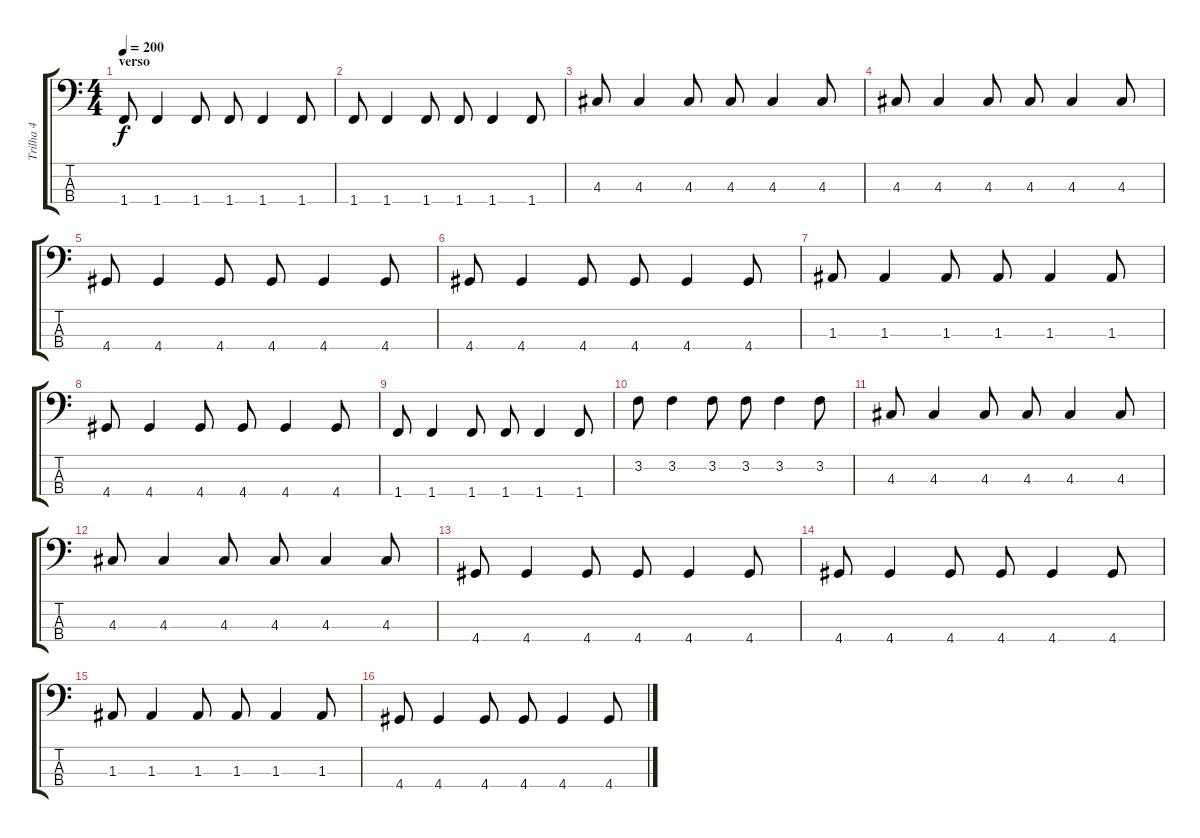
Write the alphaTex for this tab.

\track ("Trilha 4" "Trilha 4") {instrument electricbasspick}
\staff {score tabs}
\tuning (G2 D2 A1 E1) {hide}
\ts (4 4)
\section ("" "verso")
\tempo 200
\clef f4
\ks c
1.4.8{dy f} 1.4.4 1.4.8 1.4.8 1.4.4 1.4.8 |
1.4.8 1.4.4 1.4.8 1.4.8 1.4.4 1.4.8 |
4.3.8 4.3.4 4.3.8 4.3.8 4.3.4 4.3.8 |
4.3.8 4.3.4 4.3.8 4.3.8 4.3.4 4.3.8 |
4.4.8 4.4.4 4.4.8 4.4.8 4.4.4 4.4.8 |
4.4.8 4.4.4 4.4.8 4.4.8 4.4.4 4.4.8 |
1.3.8 1.3.4 1.3.8 1.3.8 1.3.4 1.3.8 |
4.4.8 4.4.4 4.4.8 4.4.8 4.4.4 4.4.8 |
1.4.8 1.4.4 1.4.8 1.4.8 1.4.4 1.4.8 |
3.2.8 3.2.4 3.2.8 3.2.8 3.2.4 3.2.8 |
4.3.8 4.3.4 4.3.8 4.3.8 4.3.4 4.3.8 |
4.3.8 4.3.4 4.3.8 4.3.8 4.3.4 4.3.8 |
4.4.8 4.4.4 4.4.8 4.4.8 4.4.4 4.4.8 |
4.4.8 4.4.4 4.4.8 4.4.8 4.4.4 4.4.8 |
1.3.8 1.3.4 1.3.8 1.3.8 1.3.4 1.3.8 |
4.4.8 4.4.4 4.4.8 4.4.8 4.4.4 4.4.8
